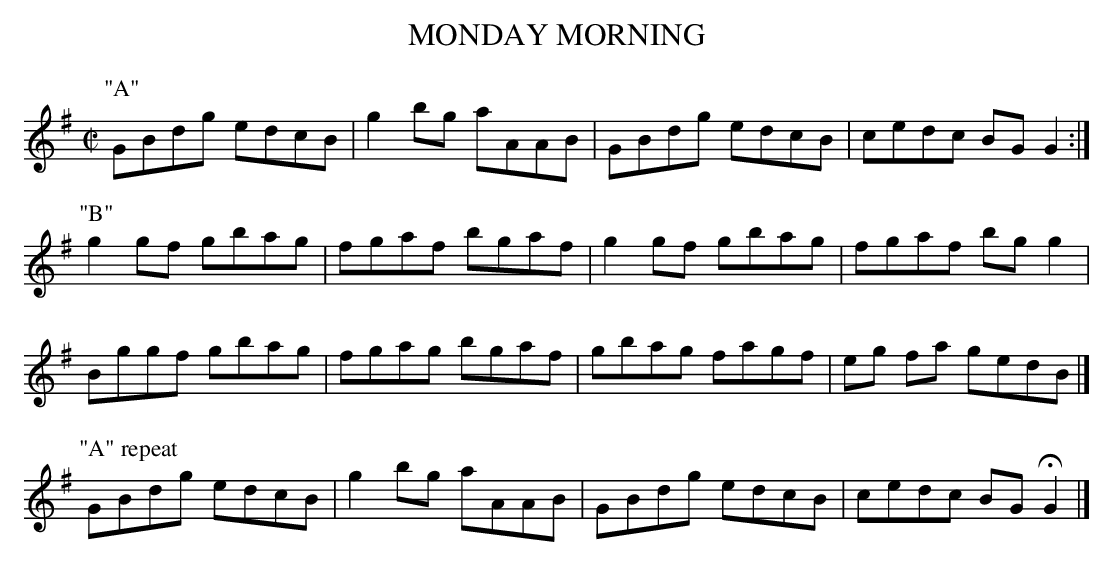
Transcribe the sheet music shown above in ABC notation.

X:1
T:MONDAY MORNING
M:C|
L:1/8
K:G
P:"A"
GBdg edcB|g2bg aAAB|GBdg edcB|cedc BGG2:|
P:"B"
g2gf gbag|fgaf bgaf|g2gf gbag|fgaf bgg2|
Bggf gbag|fgag bgaf|gbag fagf|eg fa gedB|]
P:"A" repeat
GBdg edcB|g2bg aAAB|GBdg edcB|cedc BGHG2|]
